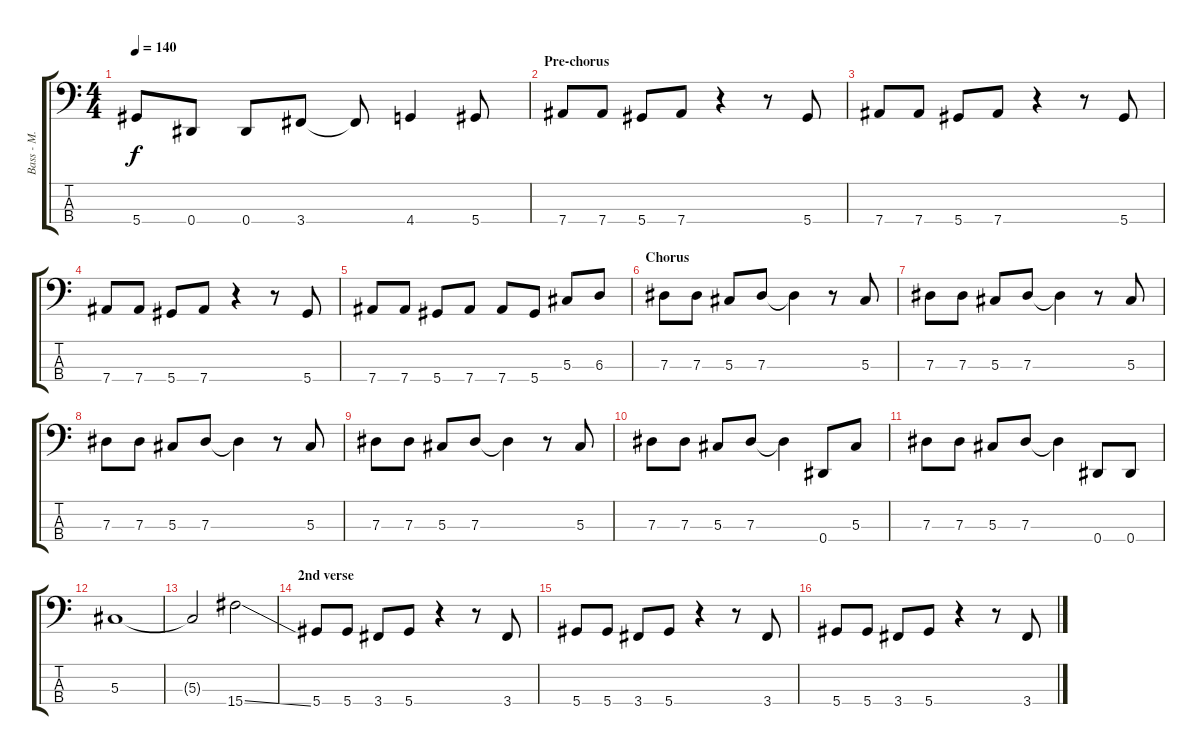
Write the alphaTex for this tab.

\track ("Bass - M. Anthony" "Bass - M. ") {instrument electricbassfinger}
\staff {score tabs}
\tuning (Gb2 Db2 Ab1 Eb1) {hide}
\ts (4 4)
\tempo 140
\clef f4
\ks c
5.4.8{dy f} 0.4.8 0.4.8 3.4.8 3.4{t}.8 4.4.4 5.4.8 |
\section ("" "Pre-chorus")
7.4.8 7.4.8 5.4.8 7.4.8 r.4 r.8 5.4.8 |
7.4.8 7.4.8 5.4.8 7.4.8 r.4 r.8 5.4.8 |
7.4.8 7.4.8 5.4.8 7.4.8 r.4 r.8 5.4.8 |
7.4.8 7.4.8 5.4.8 7.4.8 7.4.8 5.4.8 5.3.8 6.3.8 |
\section ("" "Chorus")
7.3.8 7.3.8 5.3.8 7.3.8 7.3{t}.4 r.8 5.3.8 |
7.3.8 7.3.8 5.3.8 7.3.8 7.3{t}.4 r.8 5.3.8 |
7.3.8 7.3.8 5.3.8 7.3.8 7.3{t}.4 r.8 5.3.8 |
7.3.8 7.3.8 5.3.8 7.3.8 7.3{t}.4 r.8 5.3.8 |
7.3.8 7.3.8 5.3.8 7.3.8 7.3{t}.4 0.4.8 5.3.8 |
7.3.8 7.3.8 5.3.8 7.3.8 7.3{t}.4 0.4.8 0.4.8 |
5.3.1 |
5.3{t}.2 15.4{ss}.2 |
\section ("" "2nd verse")
5.4.8 5.4.8 3.4.8 5.4.8 r.4 r.8 3.4.8 |
5.4.8 5.4.8 3.4.8 5.4.8 r.4 r.8 3.4.8 |
5.4.8 5.4.8 3.4.8 5.4.8 r.4 r.8 3.4.8
